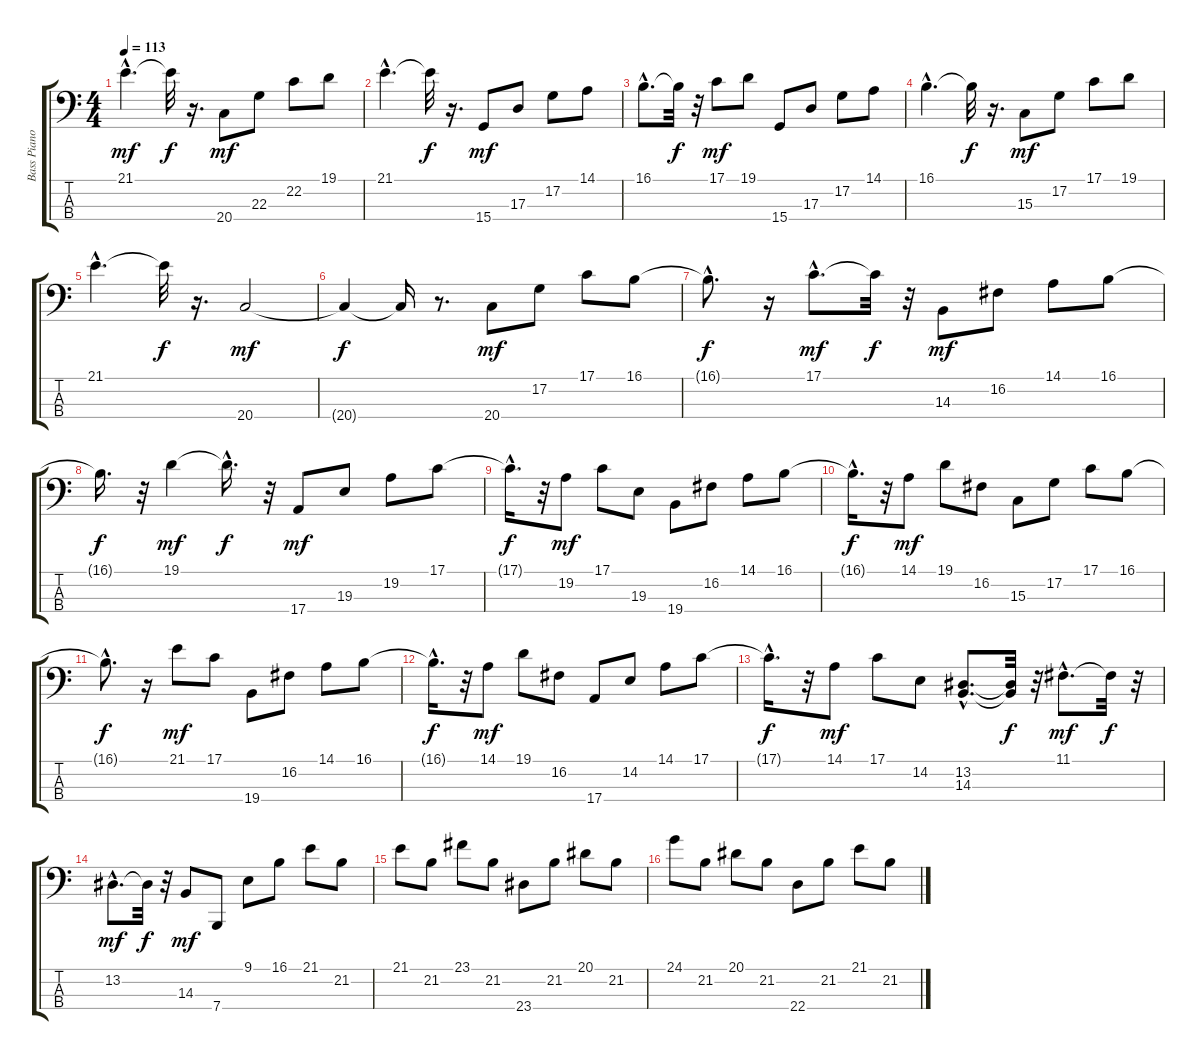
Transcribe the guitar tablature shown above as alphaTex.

\track ("Bass Piano" "Bass Piano") {instrument acousticgrandpiano}
\staff {score tabs}
\tuning (G2 D2 A1 E1) {hide}
\ts (4 4)
\tempo 113
\clef f4
\ks c
21.1{hac}.4{d dy mf} 21.1{t}.32{dy f} r.16{d} 20.4.8{dy mf} 22.3.8 22.2.8 19.1.8 |
21.1{hac}.4{d} 21.1{t}.32{dy f} r.16{d} 15.4.8{dy mf} 17.3.8 17.2.8 14.1.8 |
16.1{hac}.8{d} 16.1{t}.32{dy f} r.32 17.1.8{dy mf} 19.1.8 15.4.8 17.3.8 17.2.8 14.1.8 |
16.1{hac}.4{d} 16.1{t}.32{dy f} r.16{d} 15.3.8{dy mf} 17.2.8 17.1.8 19.1.8 |
21.1{hac}.4{d} 21.1{t}.32{dy f} r.16{d} 20.4.2{dy mf} |
20.4{t}.4{dy f} 20.4{t}.16 r.8{d} 20.4.8{dy mf} 17.2.8 17.1.8 16.1.8 |
16.1{hac t}.8{d dy f} r.16 17.1{hac}.8{d dy mf} 17.1{t}.32{dy f} r.32 14.3.8{dy mf} 16.2.8 14.1.8 16.1.8 |
16.1{t}.16{d dy f} r.32 19.1.4{dy mf} 19.1{hac t}.16{d dy f} r.32 17.4.8{dy mf} 19.3.8 19.2.8 17.1.8 |
17.1{hac t}.16{d dy f} r.32 19.2.8{dy mf} 17.1.8 19.3.8 19.4.8 16.2.8 14.1.8 16.1.8 |
16.1{hac t}.16{d dy f} r.32 14.1.8{dy mf} 19.1.8 16.2.8 15.3.8 17.2.8 17.1.8 16.1.8 |
16.1{hac t}.8{d dy f} r.16 21.1.8{dy mf} 17.1.8 19.4.8 16.2.8 14.1.8 16.1.8 |
16.1{hac t}.16{d dy f} r.32 14.1.8{dy mf} 19.1.8 16.2.8 17.4.8 14.2.8 14.1.8 17.1.8 |
17.1{hac t}.16{d dy f} r.32 14.1.8{dy mf} 17.1.8 14.2.8 (13.2{hac} 14.3{hac}).8{d} (13.2{t} 14.3{t}).32{dy f} r.32 11.1{hac}.8{d dy mf} 11.1{t}.32{dy f} r.32 |
13.2{hac}.8{d dy mf} 13.2{t}.32{dy f} r.32 14.3.8{dy mf} 7.4.8 9.1.8 16.1.8 21.1.8 21.2.8 |
21.1.8 21.2.8 23.1.8 21.2.8 23.4.8 21.2.8 20.1.8 21.2.8 |
24.1.8 21.2.8 20.1.8 21.2.8 22.4.8 21.2.8 21.1.8 21.2.8
